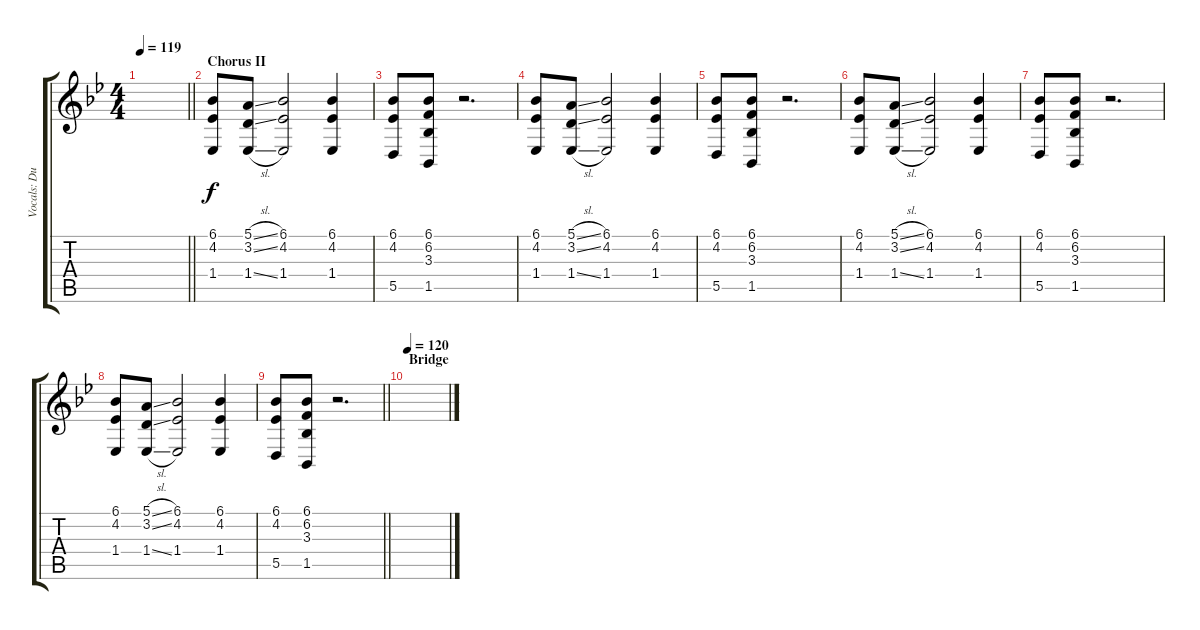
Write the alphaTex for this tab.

\track ("Vocals: Dusty" "Vocals: Du") {instrument choiraahs}
\staff {score tabs}
\tuning (E4 B3 G3 D3 A2 E2) {hide}
\ts (4 4)
\tempo 119
\clef g2
\barLineRight lightlight
\ks bb
|
\section ("" "Chorus II")
(6.1 4.2 1.4).8 (5.1{sl} 3.2{sl} 1.4{sl}).8 (6.1 4.2 1.4).2 (6.1 4.2 1.4).4 |
(6.1 4.2 5.5).8 (6.1 6.2 3.3 1.5).8 r.2{d} |
(6.1 4.2 1.4).8 (5.1{sl} 3.2{sl} 1.4{sl}).8 (6.1 4.2 1.4).2 (6.1 4.2 1.4).4 |
(6.1 4.2 5.5).8 (6.1 6.2 3.3 1.5).8 r.2{d} |
(6.1 4.2 1.4).8 (5.1{sl} 3.2{sl} 1.4{sl}).8 (6.1 4.2 1.4).2 (6.1 4.2 1.4).4 |
(6.1 4.2 5.5).8 (6.1 6.2 3.3 1.5).8 r.2{d} |
(6.1 4.2 1.4).8 (5.1{sl} 3.2{sl} 1.4{sl}).8 (6.1 4.2 1.4).2 (6.1 4.2 1.4).4 |
\barLineRight lightlight
(6.1 4.2 5.5).8 (6.1 6.2 3.3 1.5).8 r.2{d} |
\section ("" "Bridge")
\tempo 120
